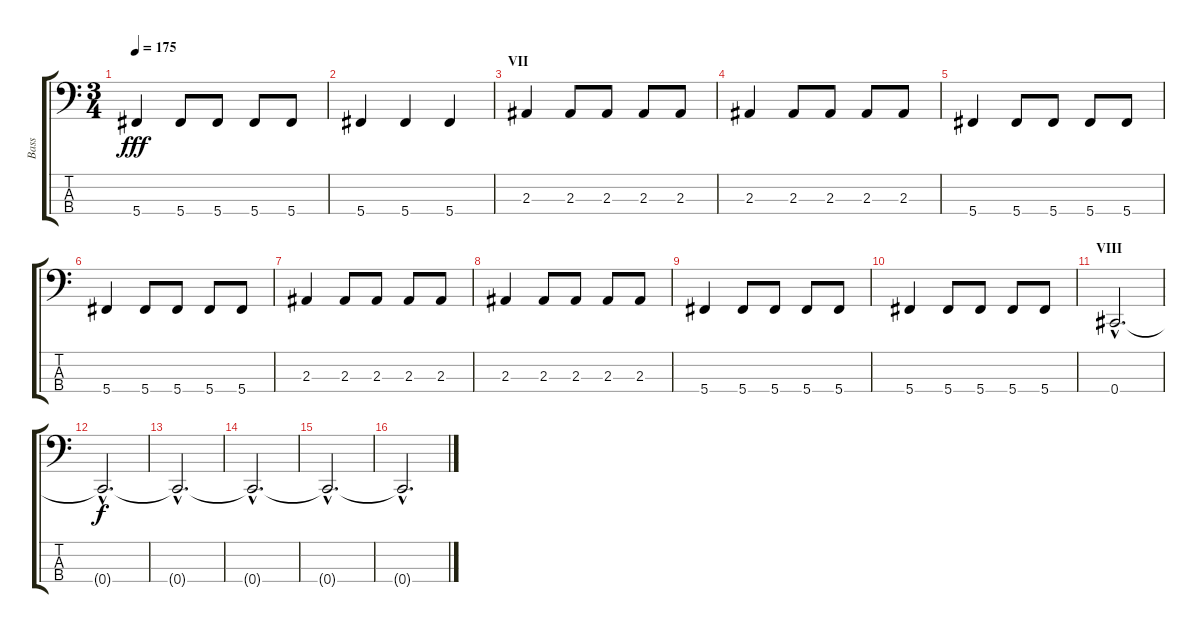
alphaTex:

\track ("Bass" "Bass") {instrument electricbasspick}
\staff {score tabs}
\tuning (Gb2 Db2 Ab1 Db1) {hide}
\ts (3 4)
\tempo 175
\clef f4
\ks c
5.4.4{dy fff} 5.4.8 5.4.8 5.4.8 5.4.8 |
5.4.4 5.4.4 5.4.4 |
\section ("" "VII")
2.3.4 2.3.8 2.3.8 2.3.8 2.3.8 |
2.3.4 2.3.8 2.3.8 2.3.8 2.3.8 |
5.4.4 5.4.8 5.4.8 5.4.8 5.4.8 |
5.4.4 5.4.8 5.4.8 5.4.8 5.4.8 |
2.3.4 2.3.8 2.3.8 2.3.8 2.3.8 |
2.3.4 2.3.8 2.3.8 2.3.8 2.3.8 |
5.4.4 5.4.8 5.4.8 5.4.8 5.4.8 |
5.4.4 5.4.8 5.4.8 5.4.8 5.4.8 |
\section ("" "VIII")
0.4{hac}.2{d} |
0.4{hac t}.2{d dy f} |
0.4{hac t}.2{d} |
0.4{hac t}.2{d} |
0.4{hac t}.2{d} |
0.4{hac t}.2{d}
